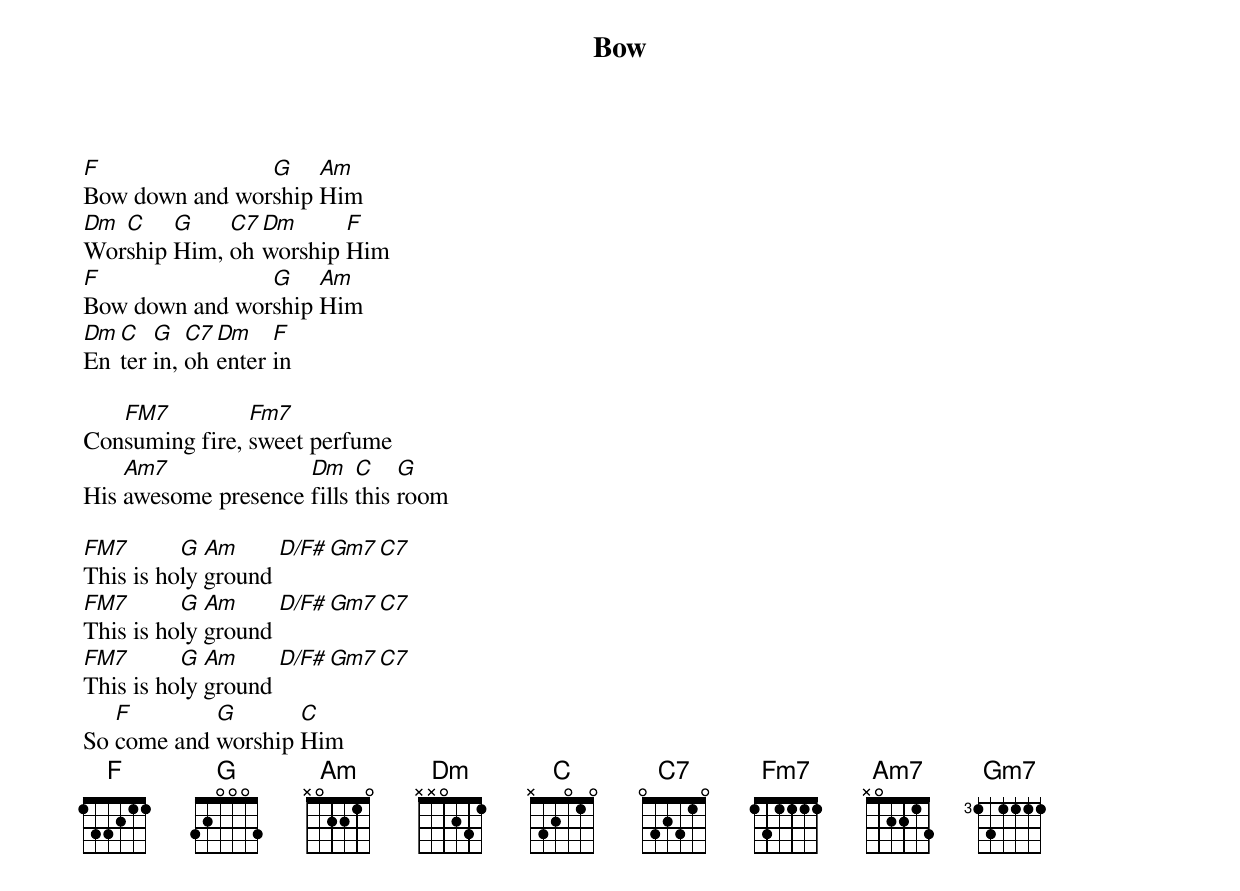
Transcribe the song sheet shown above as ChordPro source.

{title: Bow}
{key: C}
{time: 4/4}
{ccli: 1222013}
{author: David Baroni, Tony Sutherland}
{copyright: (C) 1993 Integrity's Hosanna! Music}

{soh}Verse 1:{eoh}
[F]Bow down and wor[G]ship [Am]Him
[Dm]Wor[C]ship [G]Him, [C7]oh [Dm]worship [F]Him
[F]Bow down and wor[G]ship [Am]Him
[Dm]En[C]ter [G]in, [C7]oh [Dm]enter [F]in

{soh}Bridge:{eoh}
Con[FM7]suming fire, [Fm7]sweet perfume
His [Am7]awesome presence [Dm]fills [C]this [G]room

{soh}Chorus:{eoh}
[FM7]This is ho[G]ly [Am]ground [D/F#][Gm7][C7]
[FM7]This is ho[G]ly [Am]ground [D/F#][Gm7][C7]
[FM7]This is ho[G]ly [Am]ground [D/F#][Gm7][C7]
So [F]come and [G]worship [C]Him
